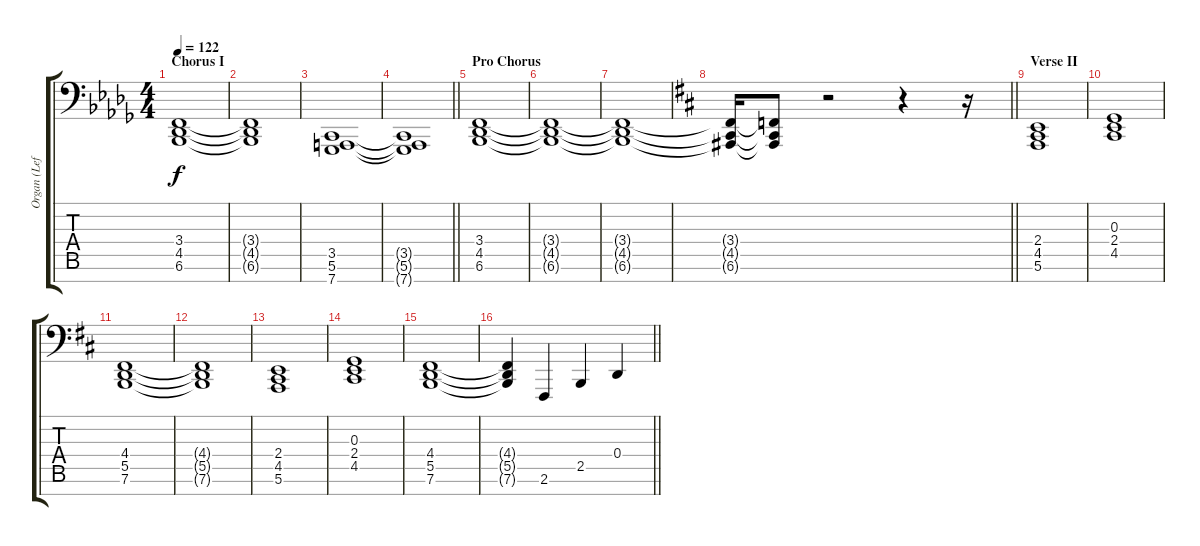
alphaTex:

\track ("Organ (Left Hand)" "Organ (Lef") {instrument churchorgan}
\staff {score tabs}
\tuning (E3 B2 G2 D2 A1 E1 B0) {hide}
\ts (4 4)
\section ("" "Chorus I")
\tempo 122
\clef f4
\ks bbminor
(3.4 4.5 6.6).1{dy f} |
(3.4{t} 4.5{t} 6.6{t}).1 |
(3.5 5.6 7.7).1 |
\barLineRight lightlight
(3.5{t} 5.6{t} 7.7{t}).1 |
\section ("" "Pro Chorus")
(3.4 4.5 6.6).1{volume 13} |
(3.4{t} 4.5{t} 6.6{t}).1 |
(3.4{t} 4.5{t} 6.6{t}).1 |
\barLineRight lightlight
\ks bminor
(3.4{t} 4.5{t} 6.6{t}).16 (3.4{t} 4.5{t} 6.6{t}).8{volume 0} r.2 r.4 r.16 |
\section ("" "Verse II")
(2.4 4.5 5.6).1{volume 13} |
(0.3 2.4 4.5).1 |
(4.4 5.5 7.6).1 |
(4.4{t} 5.5{t} 7.6{t}).1 |
(2.4 4.5 5.6).1 |
(0.3 2.4 4.5).1 |
(4.4 5.5 7.6).1 |
\barLineRight lightlight
(4.4{t} 5.5{t} 7.6{t}).4 2.6.4 2.5.4 0.4.4
